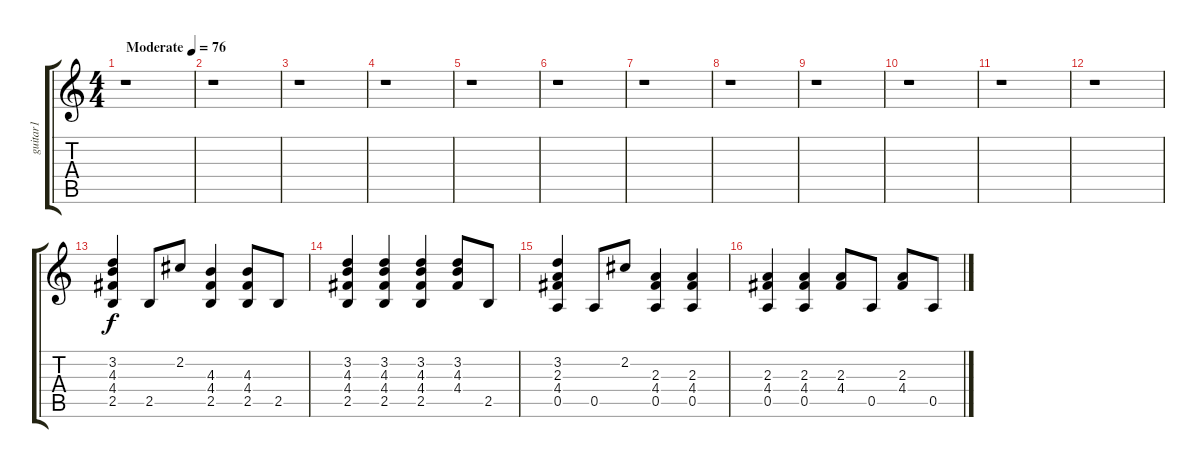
\track ("guitar1" "guitar1") {instrument electricguitarclean}
\staff {score tabs}
\tuning (E4 B3 G3 D3 A2 E2) {hide}
\ts (4 4)
\tempo (76 "Moderate")
\clef g2
\ks c
r.1{dy f instrument electricguitarclean} |
r.1 |
r.1 |
r.1 |
r.1 |
r.1 |
r.1 |
r.1 |
r.1 |
r.1 |
r.1 |
r.1 |
(3.2 4.3 4.4 2.5).4 2.5.8 2.2.8 (4.3 4.4 2.5).4 (4.3 4.4 2.5).8 2.5.8 |
(3.2 4.3 4.4 2.5).4 (3.2 4.3 4.4 2.5).4 (3.2 4.3 4.4 2.5).4 (3.2 4.3 4.4).8 2.5.8 |
(3.2 2.3 4.4 0.5).4 0.5.8 2.2.8 (2.3 4.4 0.5).4 (2.3 4.4 0.5).4 |
(2.3 4.4 0.5).4 (2.3 4.4 0.5).4 (2.3 4.4).8 0.5.8 (2.3 4.4).8 0.5.8
